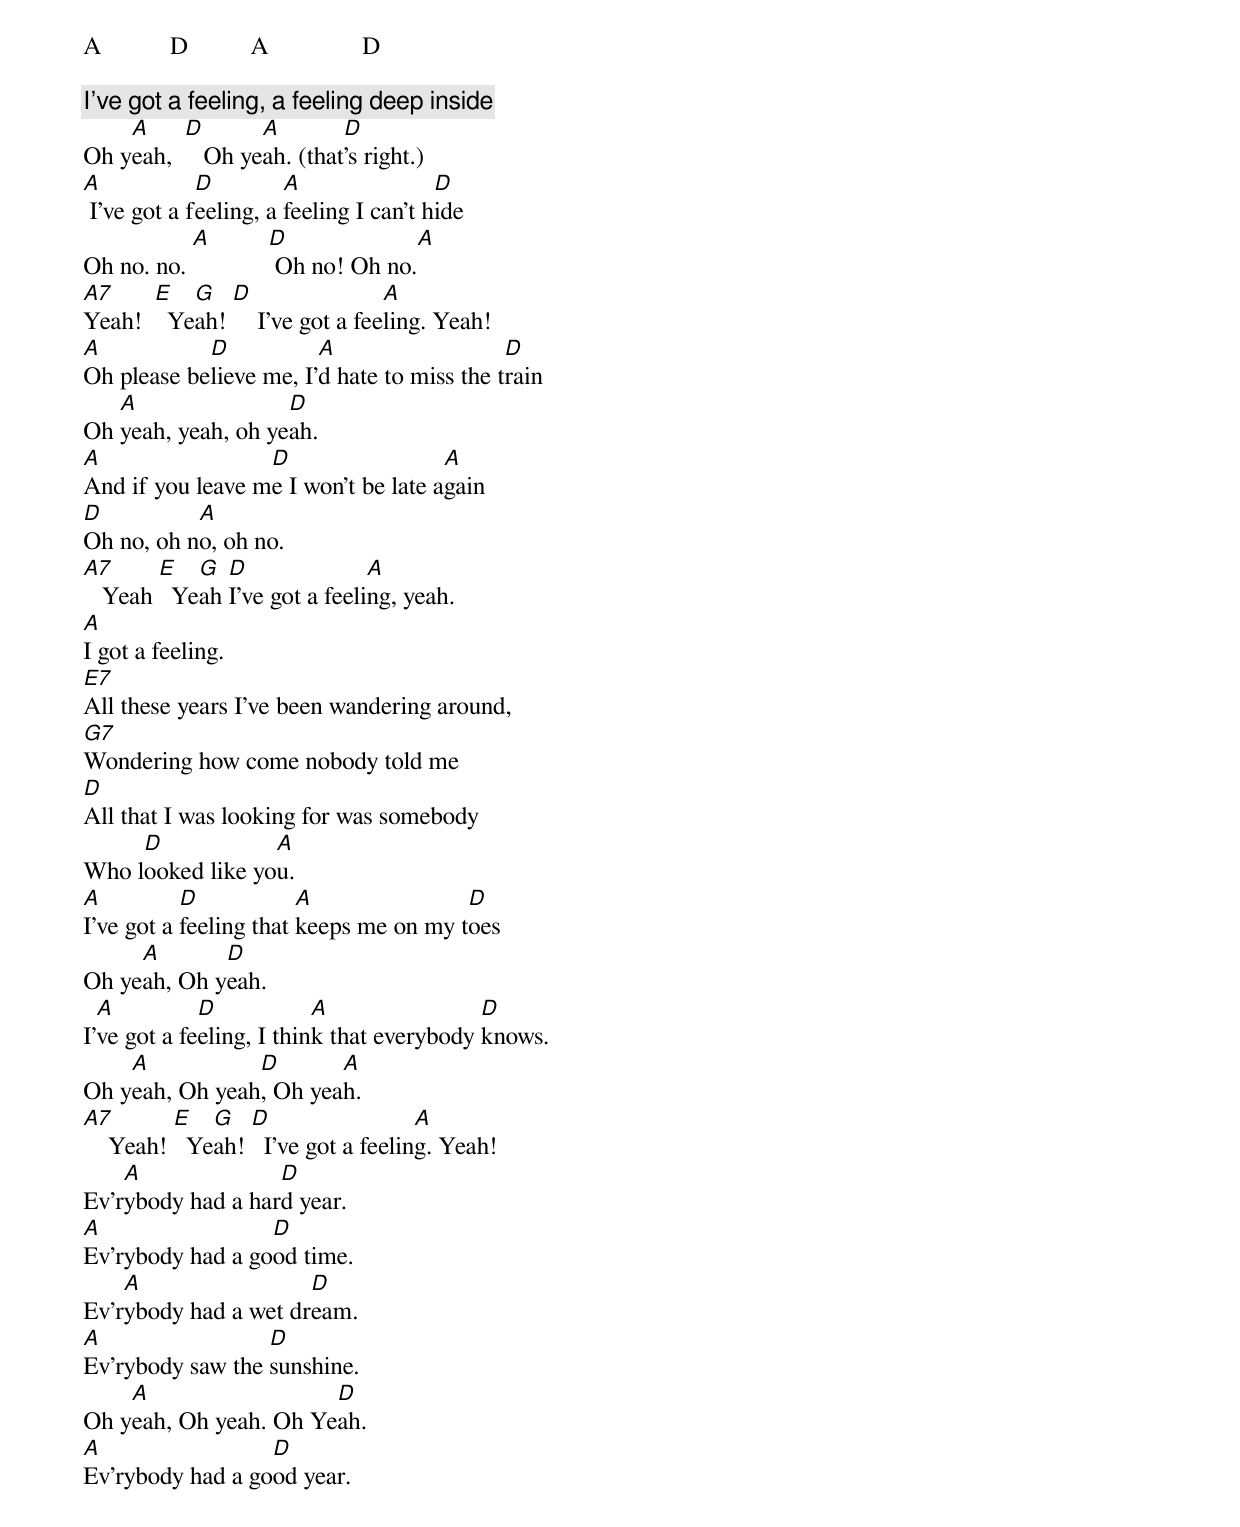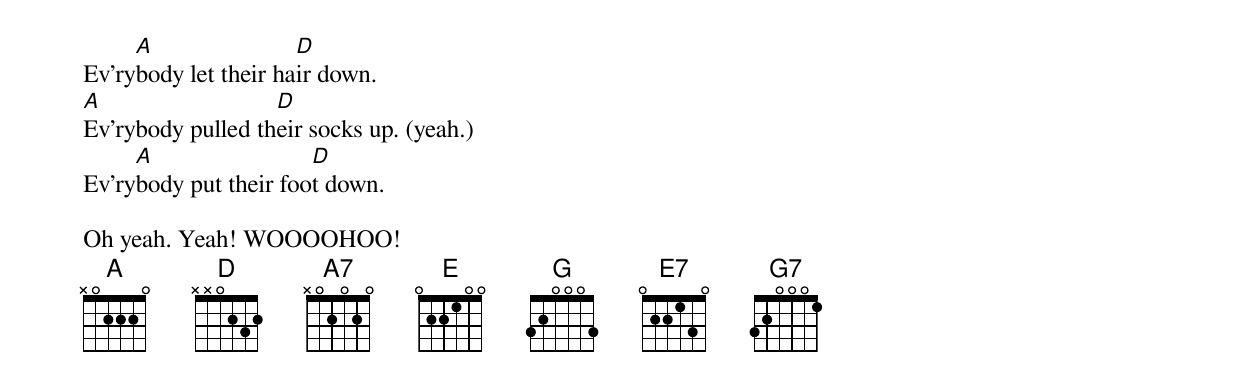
A           D          A               D

I've got a feeling, a feeling deep inside
    A     D       A        D
Oh yeah,     Oh yeah. (that's right.)
A            D         A                D
 I've got a feeling, a feeling I can't hide
           A        D              A
Oh no. no.           Oh no! Oh no.
A7     E   G   D                 A
Yeah!    Yeah!     I've got a feeling. Yeah!
A           D           A                   D
Oh please believe me, I'd hate to miss the train
   A                D
Oh yeah, yeah, oh yeah.
A                 D                  A
And if you leave me I won't be late again
D          A
Oh no, oh no, oh no.
A7      E   G  D               A
   Yeah   Yeah I've got a feeling, yeah.
A
I got a feeling.
E7
All these years I've been wandering around,
G7
Wondering how come nobody told me
D
All that I was looking for was somebody
     D            A
Who looked like you.
A          D            A               D
I've got a feeling that keeps me on my toes
     A       D
Oh yeah, Oh yeah.
  A          D            A                D
I've got a feeling, I think that everybody knows.
    A           D       A
Oh yeah, Oh yeah, Oh yeah.
A7        E   G   D                  A
    Yeah!   Yeah!   I've got a feeling. Yeah!
    A              D
Ev'rybody had a hard year.
A                 D
Ev'rybody had a good time.
    A                 D
Ev'rybody had a wet dream.
A                 D
Ev'rybody saw the sunshine.
    A                  D
Oh yeah, Oh yeah. Oh Yeah.
A                 D
Ev'rybody had a good year.
     A                D
Ev'rybody let their hair down.
A                  D
Ev'rybody pulled their socks up. (yeah.)
     A                 D
Ev'rybody put their foot down.

Oh yeah. Yeah! WOOOOHOO!
